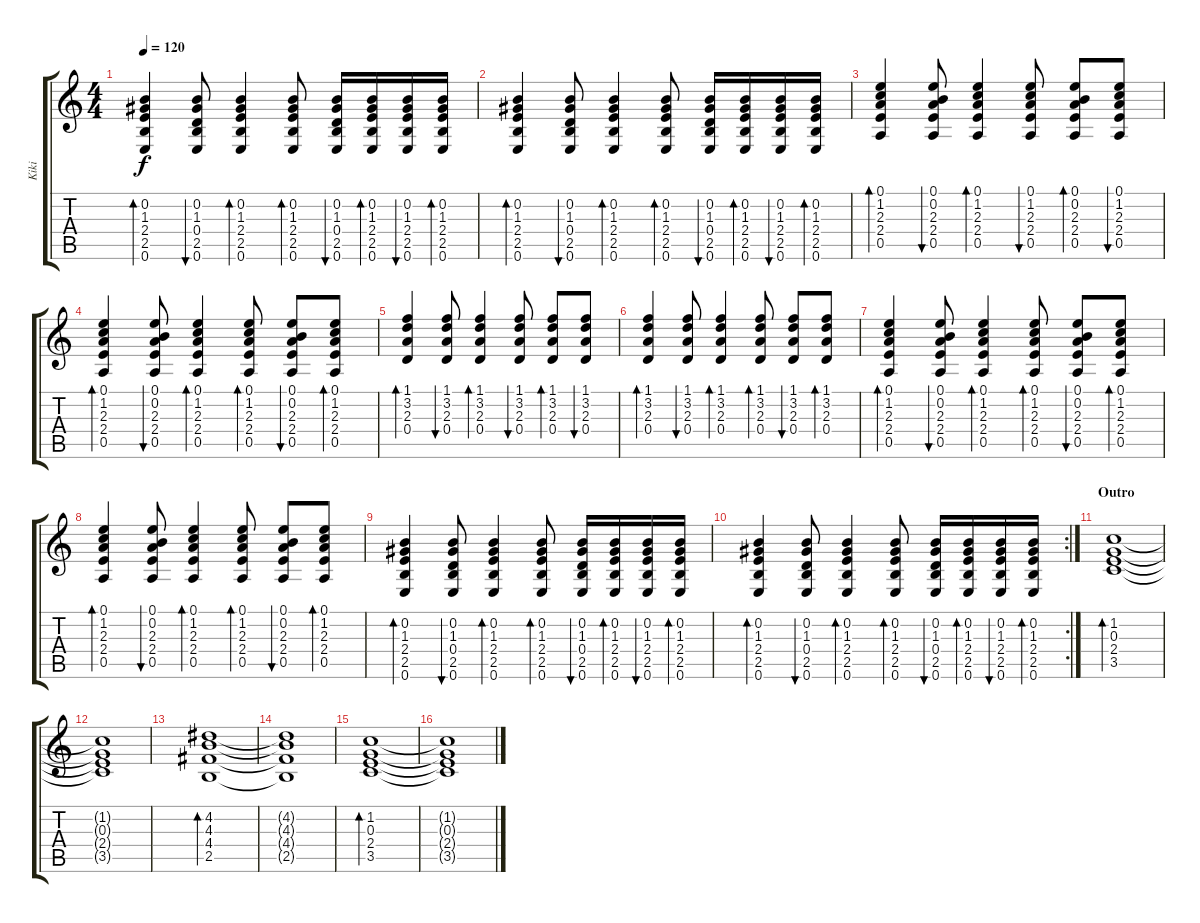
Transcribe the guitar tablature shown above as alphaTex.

\track ("Kiki" "Kiki") {instrument acousticguitarnylon}
\staff {score tabs}
\tuning (E4 B3 G3 D3 A2 E2) {hide}
\ts (4 4)
\tempo 120
\clef g2
\ks c
(0.2 1.3 2.4 2.5 0.6).4{bd 60 dy f} (0.2 1.3 0.4 2.5 0.6).8{bu 60} (0.2 1.3 2.4 2.5 0.6).4{bd 60} (0.2 1.3 2.4 2.5 0.6).8{bd 60} (0.2 1.3 0.4 2.5 0.6).16{bu 60} (0.2 1.3 2.4 2.5 0.6).16{bd 60} (0.2 1.3 2.4 2.5 0.6).16{bu 60} (0.2 1.3 2.4 2.5 0.6).16{bd 60} |
(0.2 1.3 2.4 2.5 0.6).4{bd 60} (0.2 1.3 0.4 2.5 0.6).8{bu 60} (0.2 1.3 2.4 2.5 0.6).4{bd 60} (0.2 1.3 2.4 2.5 0.6).8{bd 60} (0.2 1.3 0.4 2.5 0.6).16{bu 60} (0.2 1.3 2.4 2.5 0.6).16{bd 60} (0.2 1.3 2.4 2.5 0.6).16{bu 60} (0.2 1.3 2.4 2.5 0.6).16{bd 60} |
(0.1 1.2 2.3 2.4 0.5).4{bd 60} (0.1 0.2 2.3 2.4 0.5).8{bu 60} (0.1 1.2 2.3 2.4 0.5).4{bd 60} (0.1 1.2 2.3 2.4 0.5).8{bu 60} (0.1 0.2 2.3 2.4 0.5).8{bd 60} (0.1 1.2 2.3 2.4 0.5).8{bu 60} |
(0.1 1.2 2.3 2.4 0.5).4{bd 60} (0.1 0.2 2.3 2.4 0.5).8{bu 60} (0.1 1.2 2.3 2.4 0.5).4{bd 60} (0.1 1.2 2.3 2.4 0.5).8{bd 60} (0.1 0.2 2.3 2.4 0.5).8{bu 60} (0.1 1.2 2.3 2.4 0.5).8{bd 60} |
(1.1 3.2 2.3 0.4).4{bd 60} (1.1 3.2 2.3 0.4).8{bu 60} (1.1 3.2 2.3 0.4).4{bd 60} (1.1 3.2 2.3 0.4).8{bu 60} (1.1 3.2 2.3 0.4).8{bd 60} (1.1 3.2 2.3 0.4).8{bu 60} |
(1.1 3.2 2.3 0.4).4{bd 60} (1.1 3.2 2.3 0.4).8{bu 60} (1.1 3.2 2.3 0.4).4{bd 60} (1.1 3.2 2.3 0.4).8{bd 60} (1.1 3.2 2.3 0.4).8{bu 60} (1.1 3.2 2.3 0.4).8{bd 60} |
(0.1 1.2 2.3 2.4 0.5).4{bd 60} (0.1 0.2 2.3 2.4 0.5).8{bu 60} (0.1 1.2 2.3 2.4 0.5).4{bd 60} (0.1 1.2 2.3 2.4 0.5).8{bd 60} (0.1 0.2 2.3 2.4 0.5).8{bu 60} (0.1 1.2 2.3 2.4 0.5).8{bd 60} |
(0.1 1.2 2.3 2.4 0.5).4{bd 60} (0.1 0.2 2.3 2.4 0.5).8{bu 60} (0.1 1.2 2.3 2.4 0.5).4{bd 60} (0.1 1.2 2.3 2.4 0.5).8{bd 60} (0.1 0.2 2.3 2.4 0.5).8{bu 60} (0.1 1.2 2.3 2.4 0.5).8{bd 60} |
(0.2 1.3 2.4 2.5 0.6).4{bd 60} (0.2 1.3 0.4 2.5 0.6).8{bu 60} (0.2 1.3 2.4 2.5 0.6).4{bd 60} (0.2 1.3 2.4 2.5 0.6).8{bd 60} (0.2 1.3 0.4 2.5 0.6).16{bu 60} (0.2 1.3 2.4 2.5 0.6).16{bd 60} (0.2 1.3 2.4 2.5 0.6).16{bu 60} (0.2 1.3 2.4 2.5 0.6).16{bd 60} |
\rc 2
(0.2 1.3 2.4 2.5 0.6).4{bd 60} (0.2 1.3 0.4 2.5 0.6).8{bu 60} (0.2 1.3 2.4 2.5 0.6).4{bd 60} (0.2 1.3 2.4 2.5 0.6).8{bd 60} (0.2 1.3 0.4 2.5 0.6).16{bu 60} (0.2 1.3 2.4 2.5 0.6).16{bd 60} (0.2 1.3 2.4 2.5 0.6).16{bu 60} (0.2 1.3 2.4 2.5 0.6).16{bd 60} |
\section ("" "Outro")
(1.2 0.3 2.4 3.5).1{bd 60} |
(1.2{t} 0.3{t} 2.4{t} 3.5{t}).1 |
(4.2 4.3 4.4 2.5).1{bd 60} |
(4.2{t} 4.3{t} 4.4{t} 2.5{t}).1 |
(1.2 0.3 2.4 3.5).1{bd 60} |
(1.2{t} 0.3{t} 2.4{t} 3.5{t}).1
